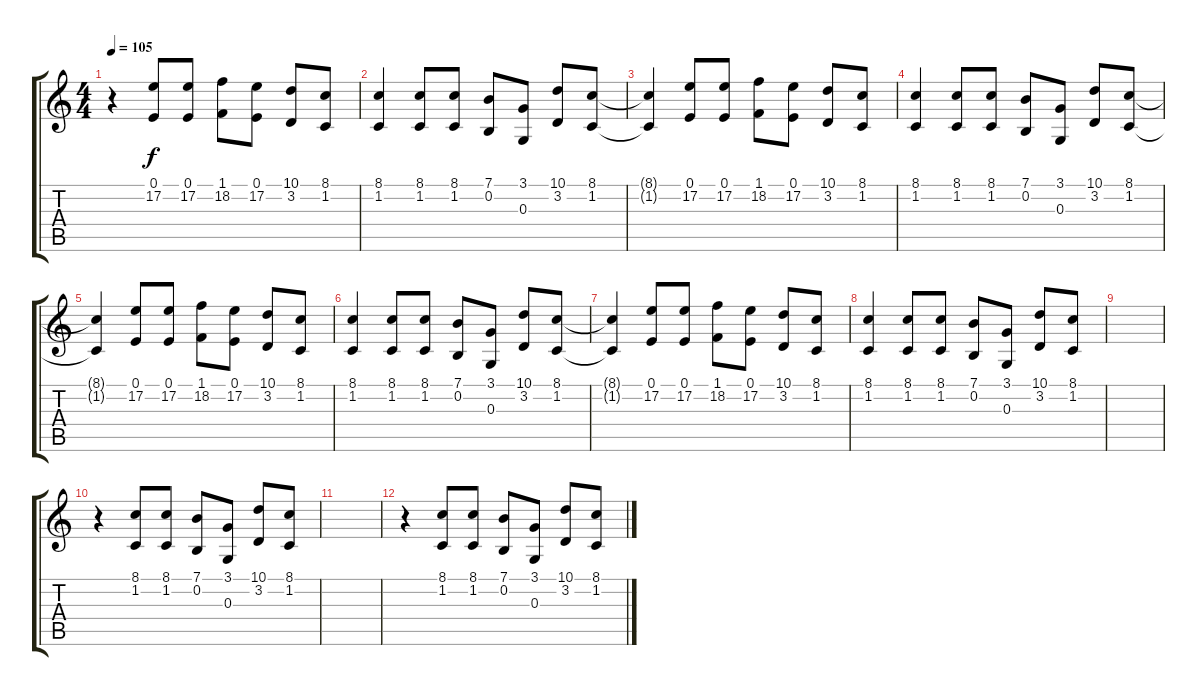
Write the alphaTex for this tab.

\track "" {solo instrument brightacousticpiano}
\staff {score tabs}
\tuning (E4 B3 G3 D3 A2 E2) {hide}
\ts (4 4)
\tempo 105
\clef g2
\ks c
r.4{dy f} (0.1 17.2).8 (0.1 17.2).8 (1.1 18.2).8 (0.1 17.2).8 (10.1 3.2).8 (8.1 1.2).8 |
(8.1 1.2).4 (8.1 1.2).8 (8.1 1.2).8 (7.1 0.2).8 (3.1 0.3).8 (10.1 3.2).8 (8.1 1.2).8 |
(8.1{t} 1.2{t}).4 (0.1 17.2).8 (0.1 17.2).8 (1.1 18.2).8 (0.1 17.2).8 (10.1 3.2).8 (8.1 1.2).8 |
(8.1 1.2).4 (8.1 1.2).8 (8.1 1.2).8 (7.1 0.2).8 (3.1 0.3).8 (10.1 3.2).8 (8.1 1.2).8 |
(8.1{t} 1.2{t}).4 (0.1 17.2).8 (0.1 17.2).8 (1.1 18.2).8 (0.1 17.2).8 (10.1 3.2).8 (8.1 1.2).8 |
(8.1 1.2).4 (8.1 1.2).8 (8.1 1.2).8 (7.1 0.2).8 (3.1 0.3).8 (10.1 3.2).8 (8.1 1.2).8 |
(8.1{t} 1.2{t}).4 (0.1 17.2).8 (0.1 17.2).8 (1.1 18.2).8 (0.1 17.2).8 (10.1 3.2).8 (8.1 1.2).8 |
(8.1 1.2).4 (8.1 1.2).8 (8.1 1.2).8 (7.1 0.2).8 (3.1 0.3).8 (10.1 3.2).8 (8.1 1.2).8 |
|
r.4 (8.1 1.2).8 (8.1 1.2).8 (7.1 0.2).8 (3.1 0.3).8 (10.1 3.2).8 (8.1 1.2).8 |
|
r.4 (8.1 1.2).8 (8.1 1.2).8 (7.1 0.2).8 (3.1 0.3).8 (10.1 3.2).8 (8.1 1.2).8
